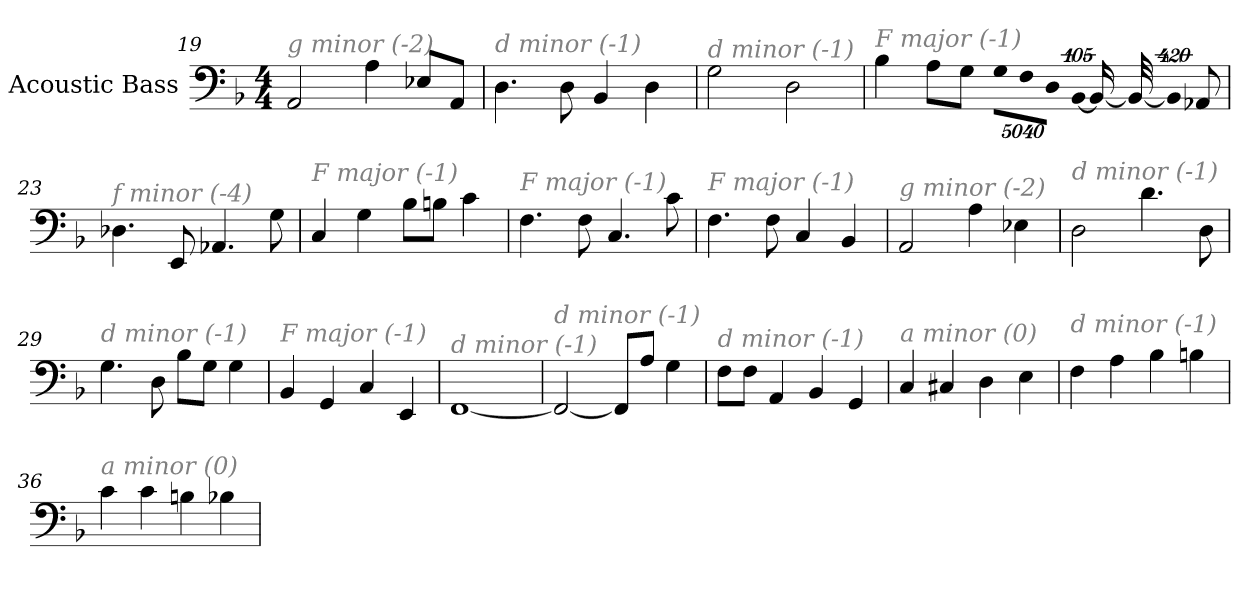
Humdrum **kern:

**kern
*part1
*staff1
*I"Acoustic Bass
*clefF4
*ITrd7c12
*k[b-]
*F:
*M4/4
=19
!LO:TX:i:color=#808080:t=g minor (-2)
2AAA
4AA
8EE-XL
8AAAJ
=20
!LO:TX:i:color=#808080:t=d minor (-1)
4.DD
8DD
4BBB-
4DD
=21
!LO:TX:i:color=#808080:t=d minor (-1)
2GG
2DD
=22
!LO:TX:i:color=#808080:t=F major (-1)
4BB-
8AAL
8GGJ
!LO:N:vis=8
40320%3347GGL
!LO:N:vis=8
40320%3347FF
!LO:N:vis=8
40320%3347DDJ
!LO:N:vis=1024
[13440%13BBB-L
16BBB-L_
32BBB-L_
!LO:N:vis=1024%31
13440%407BBB-L]
8AAA-XJ
=23
!LO:TX:i:color=#808080:t=f minor (-4)
4.DD-X
8EEE
4.AAA-X
8GG
=24
!LO:TX:i:color=#808080:t=F major (-1)
4CC
4GG
8BB-L
8BBnJ
4C
=25
!LO:TX:i:color=#808080:t=F major (-1)
4.FF
8FF
4.CC
8C
=26
!LO:TX:i:color=#808080:t=F major (-1)
4.FF
8FF
4CC
4BBB-
=27
!LO:TX:i:color=#808080:t=g minor (-2)
2AAA
4AA
4EE-X
=28
!LO:TX:i:color=#808080:t=d minor (-1)
2DD
4.D
8DD
=29
!LO:TX:i:color=#808080:t=d minor (-1)
4.GG
8DD
8BB-L
8GGJ
4GG
=30
!LO:TX:i:color=#808080:t=F major (-1)
4BBB-
4GGG
4CC
4EEE
=31
!LO:TX:i:color=#808080:t=d minor (-1)
[1FFF
=32
!LO:TX:i:color=#808080:t=d minor (-1)
2FFF_
8FFFL]
8AAJ
4GG
=33
!LO:TX:i:color=#808080:t=d minor (-1)
8FFL
8FFJ
4AAA
4BBB-
4GGG
=34
!LO:TX:i:color=#808080:t=a minor (0)
4CC
4CC#X
4DD
4EE
=35
!LO:TX:i:color=#808080:t=d minor (-1)
4FF
4AA
4BB-
4BBn
=36
!LO:TX:i:color=#808080:t=a minor (0)
4C
4C
4BBn
4BB-X
=
*-
